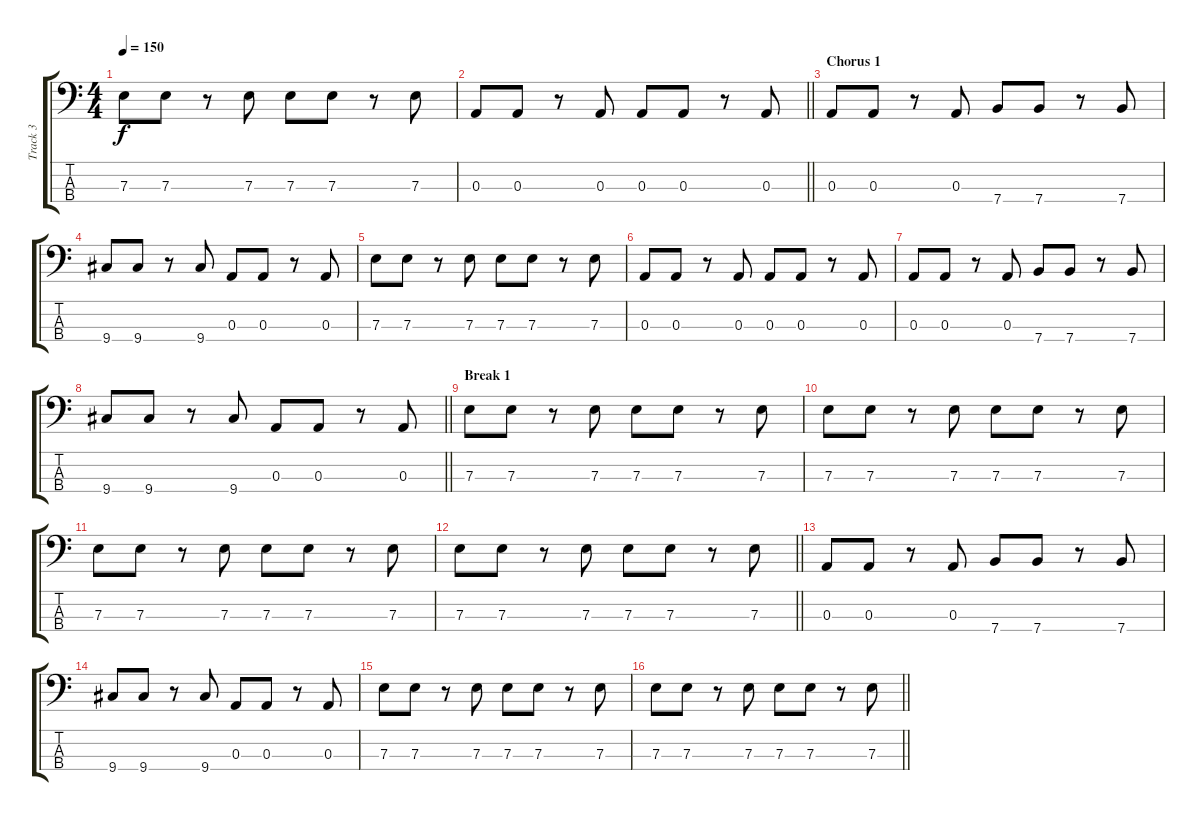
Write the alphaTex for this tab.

\track ("Track 3" "Track 3") {instrument electricbasspick}
\staff {score tabs}
\tuning (G2 D2 A1 E1) {hide}
\ts (4 4)
\tempo 150
\clef f4
\ks c
7.3.8{dy f} 7.3.8 r.8 7.3.8 7.3.8 7.3.8 r.8 7.3.8 |
\barLineRight lightlight
0.3.8 0.3.8 r.8 0.3.8 0.3.8 0.3.8 r.8 0.3.8 |
\section ("" "Chorus 1")
0.3.8 0.3.8 r.8 0.3.8 7.4.8 7.4.8 r.8 7.4.8 |
9.4.8 9.4.8 r.8 9.4.8 0.3.8 0.3.8 r.8 0.3.8 |
7.3.8 7.3.8 r.8 7.3.8 7.3.8 7.3.8 r.8 7.3.8 |
0.3.8 0.3.8 r.8 0.3.8 0.3.8 0.3.8 r.8 0.3.8 |
0.3.8 0.3.8 r.8 0.3.8 7.4.8 7.4.8 r.8 7.4.8 |
\barLineRight lightlight
9.4.8 9.4.8 r.8 9.4.8 0.3.8 0.3.8 r.8 0.3.8 |
\section ("" "Break 1")
7.3.8 7.3.8 r.8 7.3.8 7.3.8 7.3.8 r.8 7.3.8 |
7.3.8 7.3.8 r.8 7.3.8 7.3.8 7.3.8 r.8 7.3.8 |
7.3.8 7.3.8 r.8 7.3.8 7.3.8 7.3.8 r.8 7.3.8 |
\barLineRight lightlight
7.3.8 7.3.8 r.8 7.3.8 7.3.8 7.3.8 r.8 7.3.8 |
0.3.8 0.3.8 r.8 0.3.8 7.4.8 7.4.8 r.8 7.4.8 |
9.4.8 9.4.8 r.8 9.4.8 0.3.8 0.3.8 r.8 0.3.8 |
7.3.8 7.3.8 r.8 7.3.8 7.3.8 7.3.8 r.8 7.3.8 |
\barLineRight lightlight
7.3.8 7.3.8 r.8 7.3.8 7.3.8 7.3.8 r.8 7.3.8
